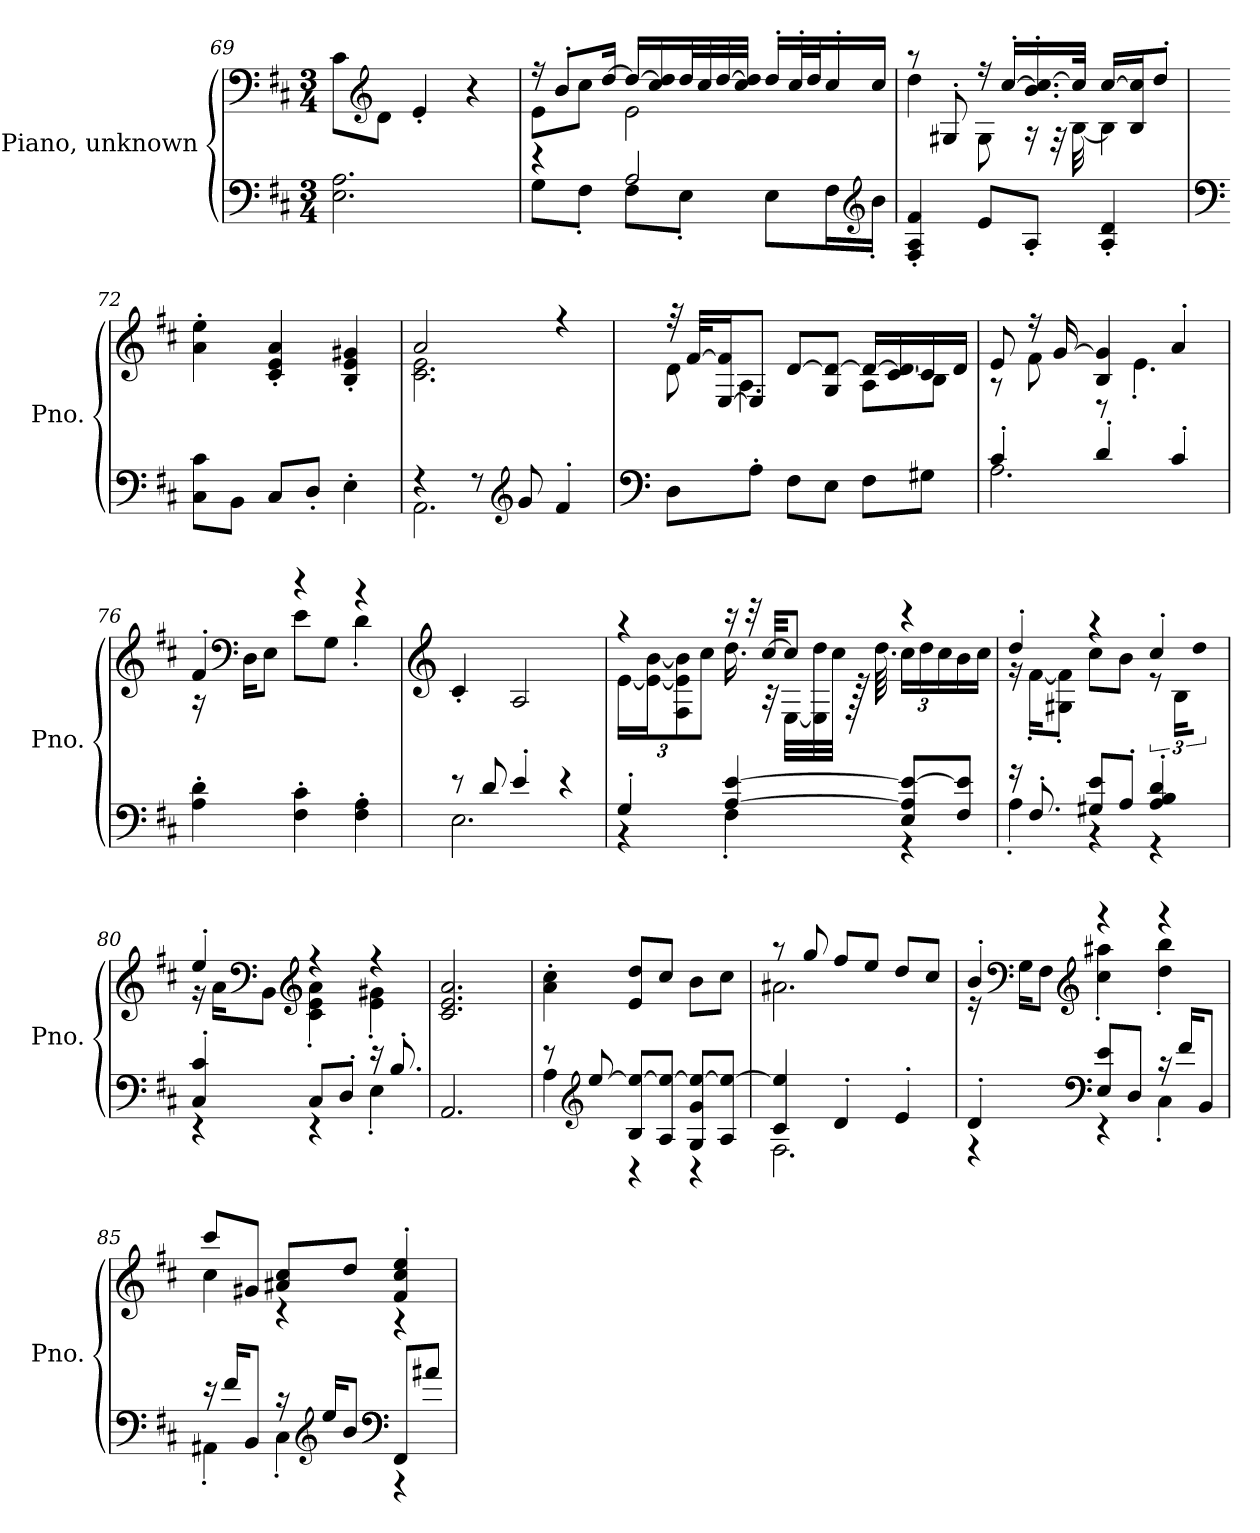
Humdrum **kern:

**kern	**kern
*part1	*part1
*staff2	*staff1
*I"Piano, unknown	*
*I'Pno.	*
*clefF4	*clefF4
*k[f#c#]	*k[f#c#]
*M3/4	*M3/4
=69	=69
2.E\ 2.A\	8c#\L
*	*clefG2
.	8d\J
.	4e'/
.	4r
=70	=70
*^	*^
4r	8G\L	16r	8e\L
.	.	8b'/L	.
.	8F#'\J	.	8cc#\J
.	.	[16dd/Jk	.
2A/	8F#\L	16dd/LL_	2e\
.	.	16cc#/ 16dd/]	.
.	8E'\J	32dd/L	.
.	.	32cc#/	.
.	.	[32dd/	.
.	.	32cc#/ 32dd/]JJJ	.
.	8E\L	16dd'/LL	.
.	.	32cc#'/L	.
.	.	32dd/J	.
.	16F#\L	16cc#'/	.
*clefG2	*	*	*
.	16b'\JJ	16cc#/JJ	.
*v	*v	*	*
!!LO:LB:g=z	!!
=71	=71	=71
4F#/' 4A/' 4f#/'	8r	4dd\
.	8G#X'/	.
8e/L	16r	8G#\
.	[16cc#'/LL	.
8A'/J	16.b/' 16.cc#/_'	16r
.	.	32r
.	32cc#/JJk]	[32B\
4A/' 4d/'	[16cc#/LL	4B\]
.	16B/ 16cc#/]J	.
.	8dd'/J	.
*	*v	*v
=72	=72
*clefF4	*
8C#\ 8c#\L	4a\' 4ee\'
8BB\J	.
8C#/L	4c#/' 4e/' 4a/'
8D'/J	.
4E'\	4B/' 4e/' 4g#X/'
=73	=73
*^	*^
4r	2.AA\	2a/	2.c#\ 2.e\
8r	.	.	.
*clefG2	*	*	*
8g/	.	.	.
4f#'/	.	4r	.
*v	*v	*	*
!!LO:LB:g=z	!!
=74	=74	=74
*clefF4	*	*
8D\L	32r	8d\
.	[32f#/KLL	.
.	[16E/ 16f#/]J	.
8A'\J	8E/J]	4.A\
8F#\L	[8d/L	.
8E\J	8G/ 8d/_J	.
8F#\L	16d/LL_	8A\L
.	[16c#/ 16d/]	.
8G#X\J	16c#/]	8B\J
.	16d/JJ	.
=75	=75	=75
*^	*	*
4c#'/	2.A\	8e/	8r
.	.	16r	8f#\
.	.	[16g/	.
4d'/	.	4B/ 4g/]	8r
.	.	.	4.e'\
4c#'/	.	4a'/	.
*v	*v	*	*
=76	=76	=76
4A\' 4d\'	4f#'/	16r
*	*clefF4	*
.	.	16D\KL
.	.	8E\J
4F#\' 4c#\'	4r	8e\L
.	.	8G\J
4F#\' 4A\'	4r	4d'\
*	*v	*v
=77	=77
*	*clefG2
*^	*
8r	2.E\	4c#'/
8d/	.	.
4e'/	.	2A/
4r	.	.
!!LO:PB:g=z
=78	=78	=78
*	*	*^
*	*	*	*Xbrackettup
4G'/	4r	4r	[24e\LL
.	.	.	24e\_ [24b\J
.	.	.	12F#\ 12e\] 12b\]
.	.	.	12cc#\J
[4A/ [4e/	4F#'\	16r	16.dd\
.	.	32r	.
.	.	[32cc#/KKL	32r
.	.	8cc#/J]	[32E\LLL
.	.	.	32E\] 32dd\
.	.	.	32cc#\JJJ
.	.	.	128r
.	.	.	64.dd\
8E/ 8A/] 8e/_L	4r	4r	24cc#\LL
.	.	.	24dd\
.	.	.	24cc#\
8F#/ 8e/]J	.	.	16b\
.	.	.	16cc#\JJ
=79	=79	=79	=79
16r	4A'\	4dd'/	16r
8.F#'/	.	.	[16f#'\KL
.	.	.	8G#X\' 8f#\]'J
8G#X/ 8e/L	4r	4r	8cc#\L
8A'/J	.	.	8b\J
*	*	*	*brackettup
4A/' 4B/' 4d/'	4r	4cc#'/	12r
.	.	.	24B\KL
.	.	.	8dd\J
=80	=80	=80	=80
4C#/' 4c#/'	4r	4ee'/	16r
.	.	.	16a\KL
*	*	*clefF4	*
.	.	.	8BB\J
*	*	*clefG2	*
8C#/L	4r	4r	4c#\' 4e\' 4a\'
8D'/J	.	.	.
16r	4E'\	4r	4e\' 4g#X\'
8.B'/	.	.	.
*v	*v	*	*
*	*v	*v
=81	=81
2.AA/	2.c#/ 2.e/ 2.a/
!!LO:LB:g=z
=82	=82
*^	*
8r	4A\	4a\' 4cc#\'
*clefG2	*	*
[8ee/	.	.
8B/ 8ee/_L	4r	8e/ 8dd/L
8A/ 8ee/_J	.	8cc#/J
8G/ 8g/ 8ee/_L	4r	8b\L
8A/ 8ee/_J	.	8cc#\J
=83	=83	=83
*	*	*^
4c#/ 4ee/]	2.F#\	8r	2.a#X\
.	.	8gg/	.
4d'/	.	8ff#/L	.
.	.	8ee/J	.
4e'/	.	8dd/L	.
.	.	8cc#/J	.
=84	=84	=84	=84
4d'/	4r	4b'/	16r
*	*	*clefF4	*
.	.	.	16G\KL
.	.	.	8F#\J
*clefF4	*	*clefG2	*
8E/ 8e/L	4r	4r	4cc#\' 4aa#X\'
8D/J	.	.	.
16r	4C#'\	4r	4dd\' 4bb\'
16f#/KL	.	.	.
8BB/J	.	.	.
!!LO:LB:g=z	!!
=85	=85	=85	=85
16r	4AA#X'\	8ccc#/L	4cc#\
16f#/KL	.	.	.
8BB/J	.	8g#X/J	.
16r	4C#'\	8a#X/ 8cc#/L	4r
*clefG2	*	*	*
16ee/KL	.	.	.
8b/J	.	8dd/J	.
*clefF4	*	*	*
8FF#/L	4r	4f#/' 4cc#/' 4ee/'	4r
8a#X/J	.	.	.
*v	*v	*	*
*	*v	*v
=	=
*-	*-
